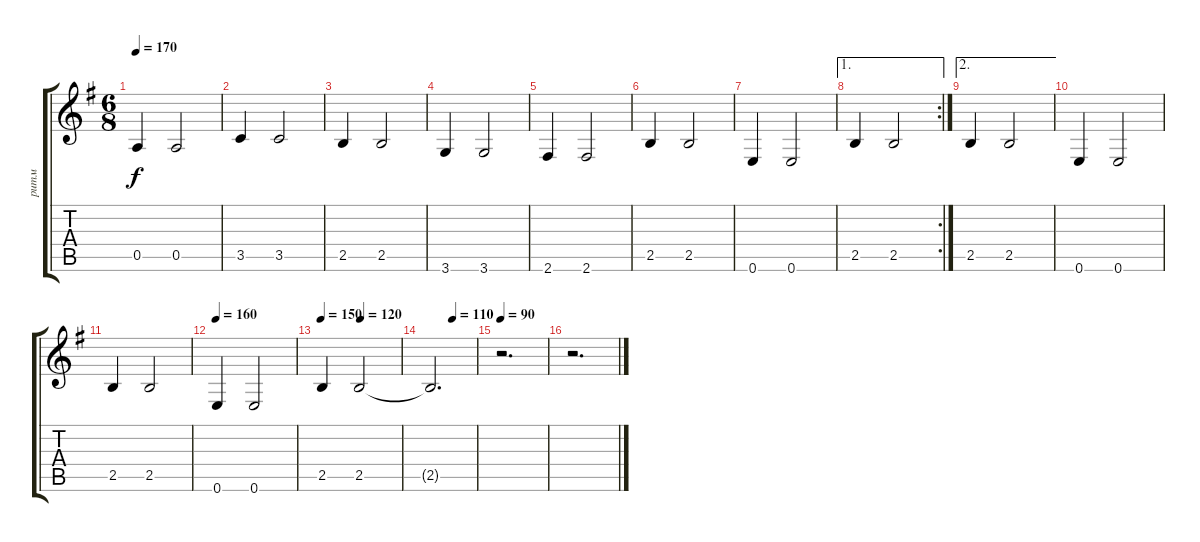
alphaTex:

\track ("ритм" "ритм") {instrument acousticguitarsteel}
\staff {score tabs}
\tuning (E4 B3 G3 D3 A2 E2) {hide}
\ts (6 8)
\tempo 170
\clef g2
\ks eminor
0.5.4{dy f} 0.5.2 |
3.5.4 3.5.2 |
2.5.4 2.5.2 |
3.6.4 3.6.2 |
2.6.4 2.6.2 |
2.5.4 2.5.2 |
0.6.4 0.6.2 |
\ae 1
\rc 2
2.5.4 2.5.2 |
\ae 2
2.5.4 2.5.2 |
0.6.4 0.6.2 |
2.5.4 2.5.2 |
\tempo 160
0.6.4 0.6.2 |
\tempo 150
\tempo (120 0.5)
2.5.4 2.5.2 |
\tempo (110 0.5)
2.5{t}.2{d} |
\tempo 90
r.2{d} |
r.2{d}
